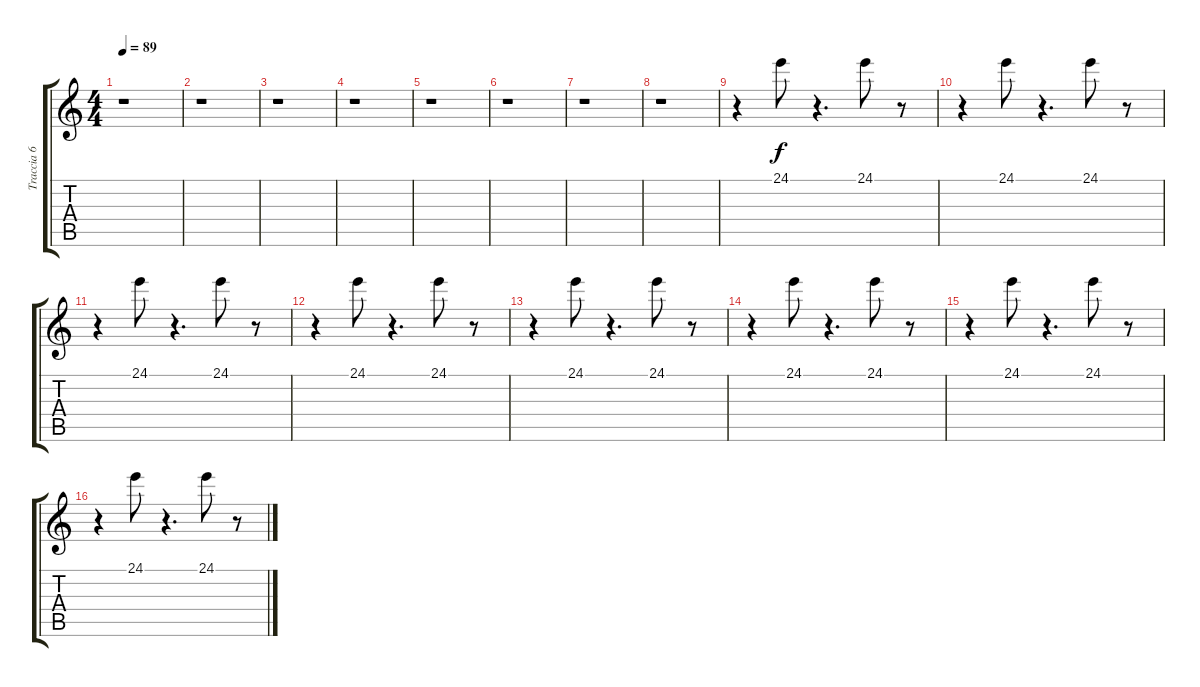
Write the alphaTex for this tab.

\track ("Traccia 6" "Traccia 6") {instrument telephonering}
\staff {score tabs}
\tuning (E4 B3 G3 D3 A2 E2) {hide}
\ts (4 4)
\tempo 89
\clef g2
\ks c
r.1{dy f} |
r.1 |
r.1 |
r.1 |
r.1 |
r.1 |
r.1 |
r.1 |
r.4 24.1.8 r.4{d} 24.1.8 r.8 |
r.4 24.1.8 r.4{d} 24.1.8 r.8 |
r.4 24.1.8 r.4{d} 24.1.8 r.8 |
r.4 24.1.8 r.4{d} 24.1.8 r.8 |
r.4 24.1.8 r.4{d} 24.1.8 r.8 |
r.4 24.1.8 r.4{d} 24.1.8 r.8 |
r.4 24.1.8 r.4{d} 24.1.8 r.8 |
r.4 24.1.8 r.4{d} 24.1.8 r.8
